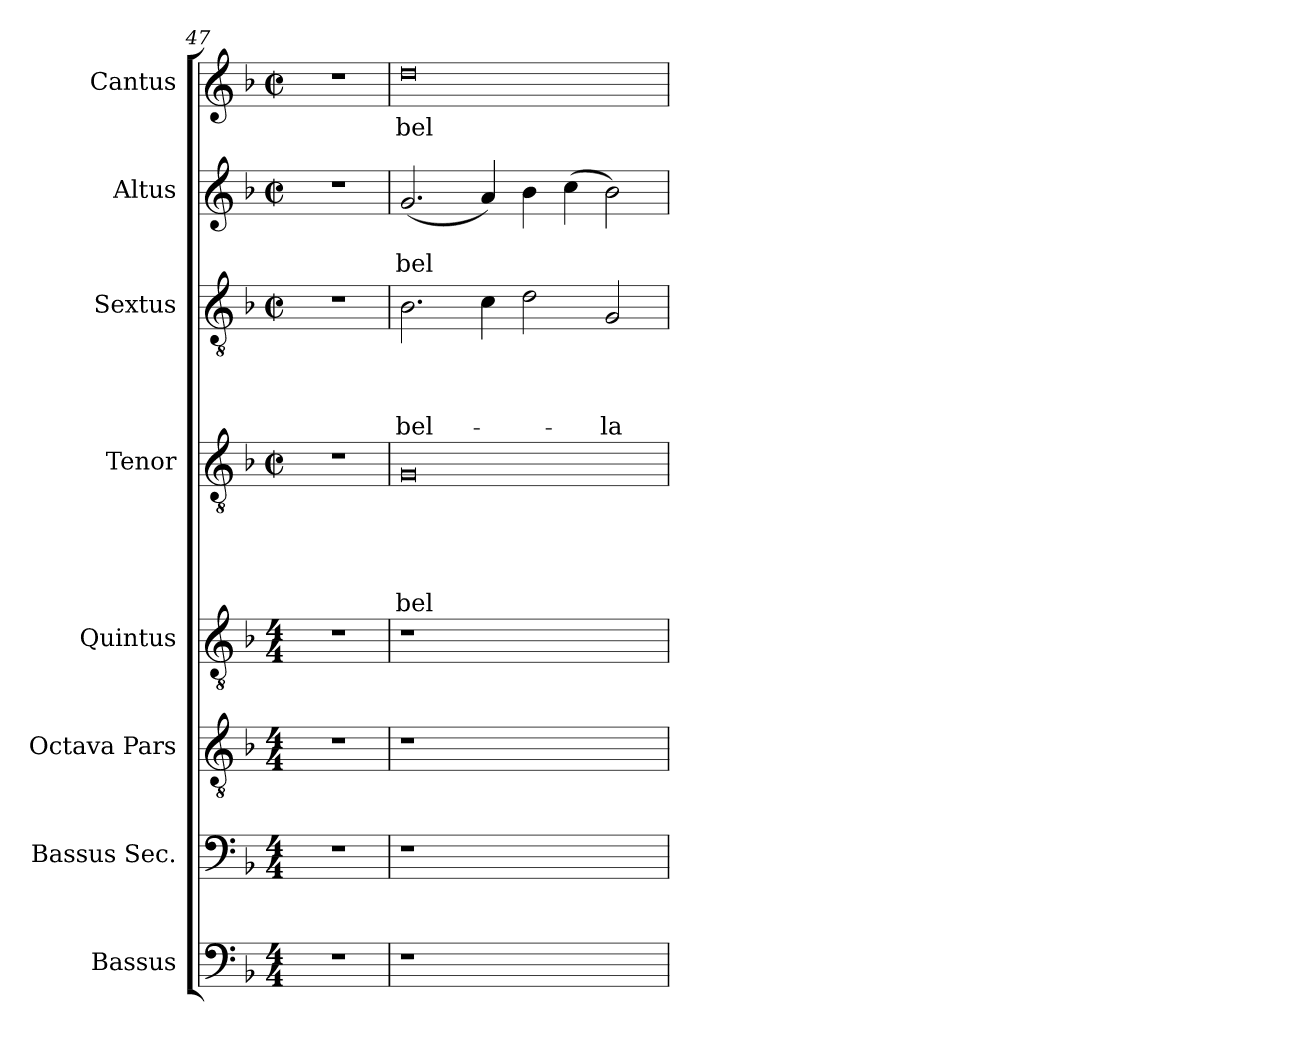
**kern	**kern	**kern	**kern	**kern	**text	**text	**text	**text	**text	**kern	**text	**text	**text	**text	**kern	**text	**text	**kern	**text
*part8	*part7	*part6	*part5	*part4	*part4	*part4	*part4	*part4	*part4	*part3	*part3	*part3	*part3	*part3	*part2	*part2	*part2	*part1	*part1
*staff8	*staff7	*staff6	*staff5	*staff4	*staff4	*staff4	*staff4	*staff4	*staff4	*staff3	*staff3	*staff3	*staff3	*staff3	*staff2	*staff2	*staff2	*staff1	*staff1
*I"Bassus	*I"Bassus Sec.	*I"Octava Pars	*I"Quintus	*I"Tenor	*	*	*	*	*	*I"Sextus	*	*	*	*	*I"Altus	*	*	*I"Cantus	*
*I'Bassus	*I'Bassus Sec.	*I'Octava Pars	*I'Quintus	*I'Tenor	*	*	*	*	*	*I'Sextus	*	*	*	*	*I'Altus	*	*	*I'Cantus	*
*clefF4	*clefF4	*clefGv2	*clefGv2	*clefGv2	*	*	*	*	*	*clefGv2	*	*	*	*	*clefG2	*	*	*clefG2	*
*	*	*	*	*ITrd-3c-5	*	*	*	*	*	*ITrd-3c-5	*	*	*	*	*ITrd-3c-5	*	*	*ITrd-3c-5	*
*k[b-]	*k[b-]	*k[b-]	*k[b-]	*k[b-e-]	*	*	*	*	*	*k[b-e-]	*	*	*	*	*k[b-e-]	*	*	*k[b-e-]	*
*F:	*F:	*F:	*F:	*B-:	*	*	*	*	*	*B-:	*	*	*	*	*B-:	*	*	*B-:	*
*M4/4	*M4/4	*M4/4	*M4/4	*M2/2	*	*	*	*	*	*M2/2	*	*	*	*	*M2/2	*	*	*M2/2	*
*	*	*	*	*met(c|)	*	*	*	*	*	*met(c|)	*	*	*	*	*met(c|)	*	*	*met(c|)	*
=47	=47	=47	=47	=47	=47	=47	=47	=47	=47	=47	=47	=47	=47	=47	=47	=47	=47	=47	=47
1r	1r	1r	1r	1r	.	.	.	.	.	1r	.	.	.	.	1r	.	.	1r	.
=48	=48	=48	=48	=48	=48	=48	=48	=48	=48	=48	=48	=48	=48	=48	=48	=48	=48	=48	=48
!	!	!	!	!	!	!	!	!	!LO:LY:b	!	!	!	!	!LO:LY:b	!	!	!LO:LY:b	!	!LO:LY:b
1r	1r	1r	1r	0c	.	.	.	.	bel-	2.e-\	.	.	.	bel-	(2.cc/	.	bel	0gg	bel
.	.	.	.	.	.	.	.	.	.	4f\	.	.	.	.	4dd/)	.	.	.	.
1ryy	1ryy	1ryy	1ryy	.	.	.	.	.	.	2g\	.	.	.	.	4ee-\	.	.	.	.
.	.	.	.	.	.	.	.	.	.	.	.	.	.	.	(>4ff\	.	.	.	.
!	!	!	!	!	!	!	!	!	!	!	!	!	!	!LO:LY:b	!	!	!	!	!
.	.	.	.	.	.	.	.	.	.	[<2c/	.	.	.	-la	2ee-\)	.	.	.	.
=	=	=	=	=	=	=	=	=	=	=	=	=	=	=	=	=	=	=	=
*-	*-	*-	*-	*-	*-	*-	*-	*-	*-	*-	*-	*-	*-	*-	*-	*-	*-	*-	*-
